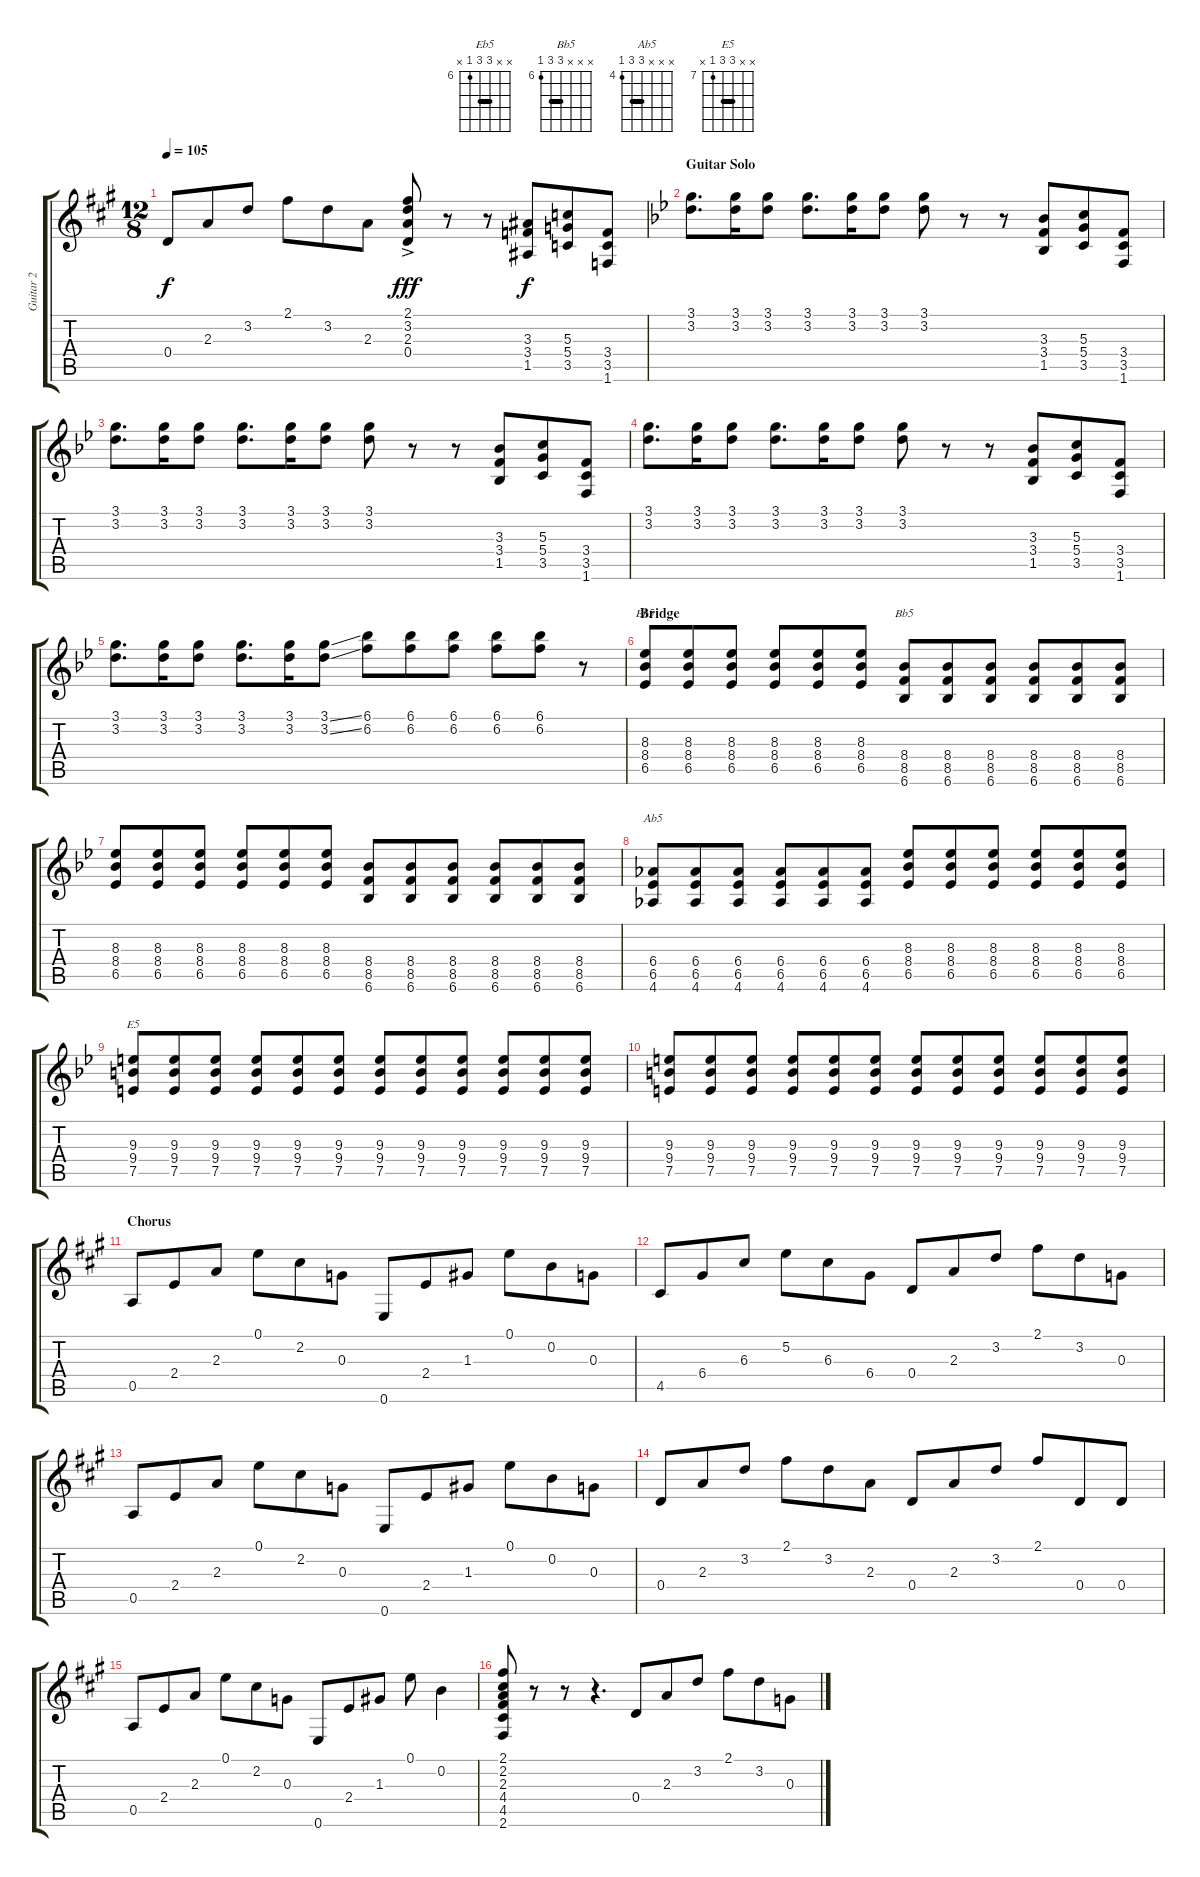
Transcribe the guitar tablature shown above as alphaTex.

\track ("Guitar 2" "Guitar 2") {instrument distortionguitar}
\staff {score tabs}
\tuning (E4 B3 G3 D3 A2 E2) {hide}
\chord ("Eb5" x x 8 8 6 x) {firstfret 6 barre 8}
\chord ("Bb5" x x x 8 8 6) {firstfret 6 barre 8}
\chord ("Ab5" x x x 6 6 4) {firstfret 4 barre 6}
\chord ("E5" x x 9 9 7 x) {firstfret 7 barre 9}
\ts (12 8)
\tempo 105
\clef g2
\ks a
0.4.8{dy f} 2.3.8 3.2.8 2.1.8 3.2.8 2.3.8 (2.1{ac} 3.2{ac} 2.3{ac} 0.4{ac}).8{dy fff} r.8 r.8 (3.3 3.4 1.5).8{dy f} (5.3 5.4 3.5).8 (3.4 3.5 1.6).8 |
\section ("" "Guitar Solo")
\ks bb
(3.1 3.2).8{d} (3.1 3.2).16 (3.1 3.2).8 (3.1 3.2).8{d} (3.1 3.2).16 (3.1 3.2).8 (3.1 3.2).8 r.8 r.8 (3.3 3.4 1.5).8 (5.3 5.4 3.5).8 (3.4 3.5 1.6).8 |
(3.1 3.2).8{d} (3.1 3.2).16 (3.1 3.2).8 (3.1 3.2).8{d} (3.1 3.2).16 (3.1 3.2).8 (3.1 3.2).8 r.8 r.8 (3.3 3.4 1.5).8 (5.3 5.4 3.5).8 (3.4 3.5 1.6).8 |
(3.1 3.2).8{d} (3.1 3.2).16 (3.1 3.2).8 (3.1 3.2).8{d} (3.1 3.2).16 (3.1 3.2).8 (3.1 3.2).8 r.8 r.8 (3.3 3.4 1.5).8 (5.3 5.4 3.5).8 (3.4 3.5 1.6).8 |
(3.1 3.2).8{d} (3.1 3.2).16 (3.1 3.2).8 (3.1 3.2).8{d} (3.1 3.2).16 (3.1{ss} 3.2{ss}).8 (6.1 6.2).8 (6.1 6.2).8 (6.1 6.2).8 (6.1 6.2).8 (6.1 6.2).8 r.8 |
\section ("" "Bridge")
(8.3 8.4 6.5).8{ch "Eb5"} (8.3 8.4 6.5).8 (8.3 8.4 6.5).8 (8.3 8.4 6.5).8 (8.3 8.4 6.5).8 (8.3 8.4 6.5).8 (8.4 8.5 6.6).8{ch "Bb5"} (8.4 8.5 6.6).8 (8.4 8.5 6.6).8 (8.4 8.5 6.6).8 (8.4 8.5 6.6).8 (8.4 8.5 6.6).8 |
(8.3 8.4 6.5).8 (8.3 8.4 6.5).8 (8.3 8.4 6.5).8 (8.3 8.4 6.5).8 (8.3 8.4 6.5).8 (8.3 8.4 6.5).8 (8.4 8.5 6.6).8 (8.4 8.5 6.6).8 (8.4 8.5 6.6).8 (8.4 8.5 6.6).8 (8.4 8.5 6.6).8 (8.4 8.5 6.6).8 |
(6.4 6.5 4.6).8{ch "Ab5"} (6.4 6.5 4.6).8 (6.4 6.5 4.6).8 (6.4 6.5 4.6).8 (6.4 6.5 4.6).8 (6.4 6.5 4.6).8 (8.3 8.4 6.5).8 (8.3 8.4 6.5).8 (8.3 8.4 6.5).8 (8.3 8.4 6.5).8 (8.3 8.4 6.5).8 (8.3 8.4 6.5).8 |
(9.3 9.4 7.5).8{ch "E5"} (9.3 9.4 7.5).8 (9.3 9.4 7.5).8 (9.3 9.4 7.5).8 (9.3 9.4 7.5).8 (9.3 9.4 7.5).8 (9.3 9.4 7.5).8 (9.3 9.4 7.5).8 (9.3 9.4 7.5).8 (9.3 9.4 7.5).8 (9.3 9.4 7.5).8 (9.3 9.4 7.5).8 |
(9.3 9.4 7.5).8 (9.3 9.4 7.5).8 (9.3 9.4 7.5).8 (9.3 9.4 7.5).8 (9.3 9.4 7.5).8 (9.3 9.4 7.5).8 (9.3 9.4 7.5).8 (9.3 9.4 7.5).8 (9.3 9.4 7.5).8 (9.3 9.4 7.5).8 (9.3 9.4 7.5).8 (9.3 9.4 7.5).8 |
\section ("" "Chorus")
\ks a
0.5.8 2.4.8 2.3.8 0.1.8 2.2.8 0.3.8 0.6.8 2.4.8 1.3.8 0.1.8 0.2.8 0.3.8 |
4.5.8 6.4.8 6.3.8 5.2.8 6.3.8 6.4.8 0.4.8 2.3.8 3.2.8 2.1.8 3.2.8 0.3.8 |
0.5.8 2.4.8 2.3.8 0.1.8 2.2.8 0.3.8 0.6.8 2.4.8 1.3.8 0.1.8 0.2.8 0.3.8 |
0.4.8 2.3.8 3.2.8 2.1.8 3.2.8 2.3.8 0.4.8 2.3.8 3.2.8 2.1.8 0.4.8 0.4.8 |
0.5.8 2.4.8 2.3.8 0.1.8 2.2.8 0.3.8 0.6.8 2.4.8 1.3.8 0.1.8 0.2.4 |
(2.1 2.2 2.3 4.4 4.5 2.6).8 r.8 r.8 r.4{d} 0.4.8 2.3.8 3.2.8 2.1.8 3.2.8 0.3.8
